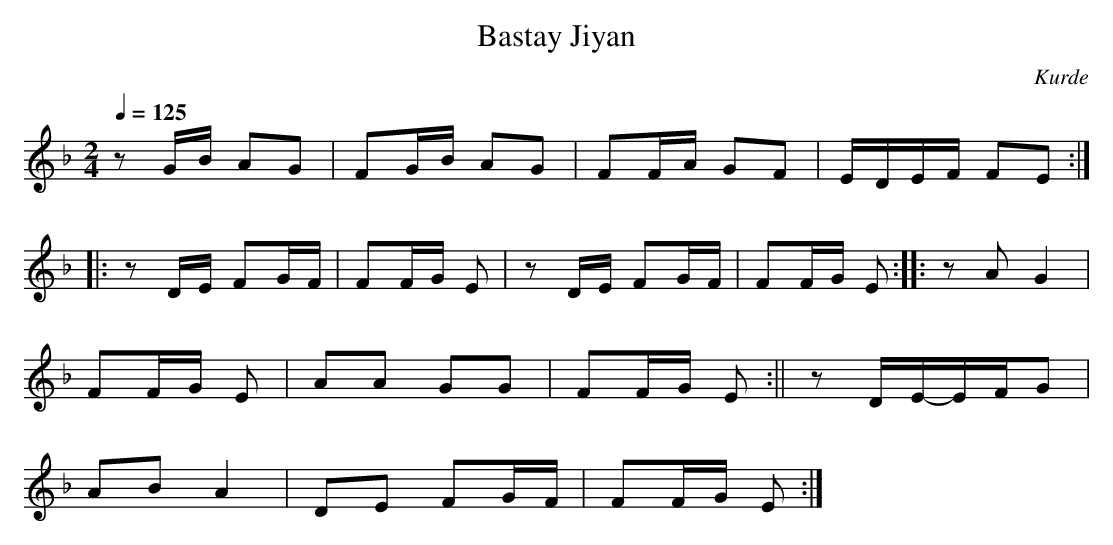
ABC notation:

X:1
T:Bastay Jiyan
O:Kurde
M:2/4
L:1/8
Q:1/4=125
K:F
z G/B/ AG | FG/B/ AG | FF/A/ GF | E/D/E/F/ FE :|
|: z D/E/ FG/F/ | FF/G/ E | z D/E/ FG/F/ | FF/G/ E :||: z A G2 |
FF/G/ E | AA GG | FF/G/ E :|| z D/E/-E/F/G |
AB A2 | DE FG/F/ | FF/G/ E :|
